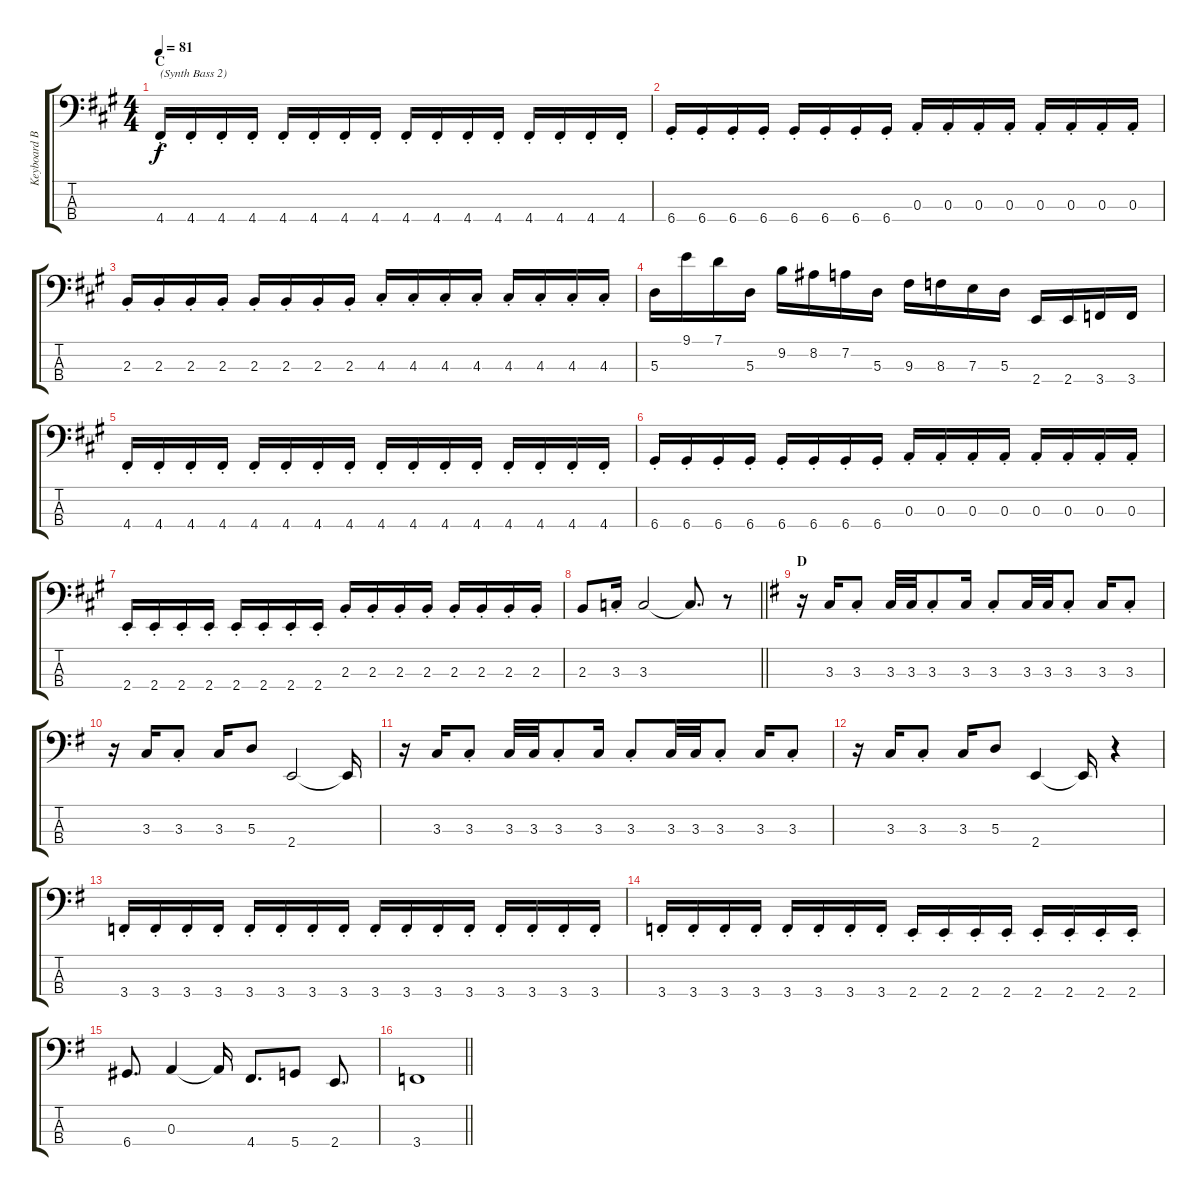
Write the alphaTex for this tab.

\track ("Keyboard Bass" "Keyboard B") {instrument synthbass2}
\staff {score tabs}
\tuning (G2 D2 A1 D1) {hide}
\ts (4 4)
\section ("" "C")
\tempo 81
\clef f4
\ks f#minor
4.4{st}.16{txt "(Synth Bass 2)" dy f volume 16 instrument synthbass2} 4.4{st}.16 4.4{st}.16 4.4{st}.16 4.4{st}.16 4.4{st}.16 4.4{st}.16 4.4{st}.16 4.4{st}.16 4.4{st}.16 4.4{st}.16 4.4{st}.16 4.4{st}.16 4.4{st}.16 4.4{st}.16 4.4{st}.16 |
6.4{st}.16 6.4{st}.16 6.4{st}.16 6.4{st}.16 6.4{st}.16 6.4{st}.16 6.4{st}.16 6.4{st}.16 0.3{st}.16 0.3{st}.16 0.3{st}.16 0.3{st}.16 0.3{st}.16 0.3{st}.16 0.3{st}.16 0.3{st}.16 |
2.3{st}.16 2.3{st}.16 2.3{st}.16 2.3{st}.16 2.3{st}.16 2.3{st}.16 2.3{st}.16 2.3{st}.16 4.3{st}.16 4.3{st}.16 4.3{st}.16 4.3{st}.16 4.3{st}.16 4.3{st}.16 4.3{st}.16 4.3{st}.16 |
5.3.16 9.1.16 7.1.16 5.3.16 9.2.16 8.2.16 7.2.16 5.3.16 9.3.16 8.3.16 7.3.16 5.3.16 2.4.16 2.4.16 3.4.16 3.4.16 |
4.4{st}.16 4.4{st}.16 4.4{st}.16 4.4{st}.16 4.4{st}.16 4.4{st}.16 4.4{st}.16 4.4{st}.16 4.4{st}.16 4.4{st}.16 4.4{st}.16 4.4{st}.16 4.4{st}.16 4.4{st}.16 4.4{st}.16 4.4{st}.16 |
6.4{st}.16 6.4{st}.16 6.4{st}.16 6.4{st}.16 6.4{st}.16 6.4{st}.16 6.4{st}.16 6.4{st}.16 0.3{st}.16 0.3{st}.16 0.3{st}.16 0.3{st}.16 0.3{st}.16 0.3{st}.16 0.3{st}.16 0.3{st}.16 |
2.4{st}.16 2.4{st}.16 2.4{st}.16 2.4{st}.16 2.4{st}.16 2.4{st}.16 2.4{st}.16 2.4{st}.16 2.3{st}.16 2.3{st}.16 2.3{st}.16 2.3{st}.16 2.3{st}.16 2.3{st}.16 2.3{st}.16 2.3{st}.16 |
\barLineRight lightlight
2.3.8 3.3{st}.16 3.3.2 3.3{t}.8{d} r.8 |
\section ("" "D")
\ks eminor
r.16 3.3.16 3.3{st}.8 3.3.32 3.3.32 3.3{st}.8 3.3.16 3.3{st}.8 3.3.32 3.3.32 3.3{st}.8 3.3.16 3.3{st}.8 |
r.16 3.3.16 3.3{st}.8 3.3.16 5.3.8 2.4.2 2.4{t}.16 |
r.16 3.3.16 3.3{st}.8 3.3.32 3.3.32 3.3{st}.8 3.3.16 3.3{st}.8 3.3.32 3.3.32 3.3{st}.8 3.3.16 3.3{st}.8 |
r.16 3.3.16 3.3{st}.8 3.3.16 5.3.8 2.4.4 2.4{t}.16 r.4 |
3.4{st}.16 3.4{st}.16 3.4{st}.16 3.4{st}.16 3.4{st}.16 3.4{st}.16 3.4{st}.16 3.4{st}.16 3.4{st}.16 3.4{st}.16 3.4{st}.16 3.4{st}.16 3.4{st}.16 3.4{st}.16 3.4{st}.16 3.4{st}.16 |
3.4{st}.16 3.4{st}.16 3.4{st}.16 3.4{st}.16 3.4{st}.16 3.4{st}.16 3.4{st}.16 3.4{st}.16 2.4{st}.16 2.4{st}.16 2.4{st}.16 2.4{st}.16 2.4{st}.16 2.4{st}.16 2.4{st}.16 2.4{st}.16 |
6.4.8{d} 0.3.4 0.3{t}.16 4.4.8{d} 5.4.8 2.4.8{d} |
\barLineRight lightlight
3.4.1
